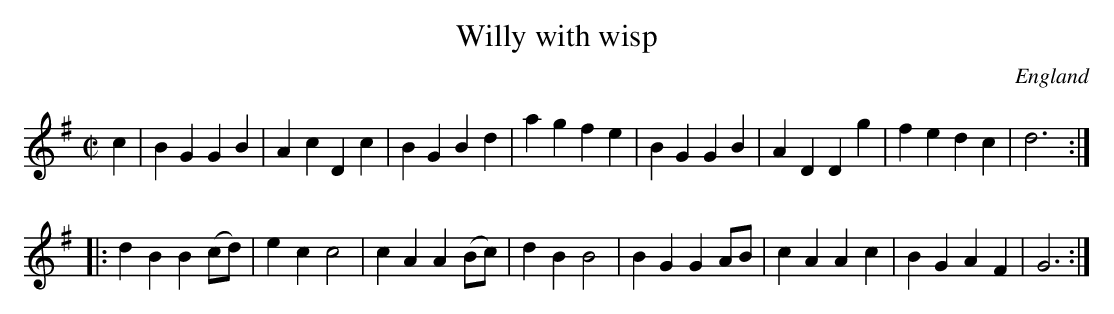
X:1
T:Willy with wisp
L:1/8
M:C|
O:England
K:G
c2 |\
B2G2 G2B2 | A2c2 D2c2 | B2G2 B2d2 | a2g2 f2e2 |\
B2G2 G2B2 | A2D2 D2g2 | f2e2 d2c2 | d6 ::
d2B2 B2(cd) | e2c2 c4 | c2A2 A2(Bc) | d2B2 B4 |\
B2G2 G2 AB  | c2A2 A2c2 | B2G2 A2F2 | G6 :|
